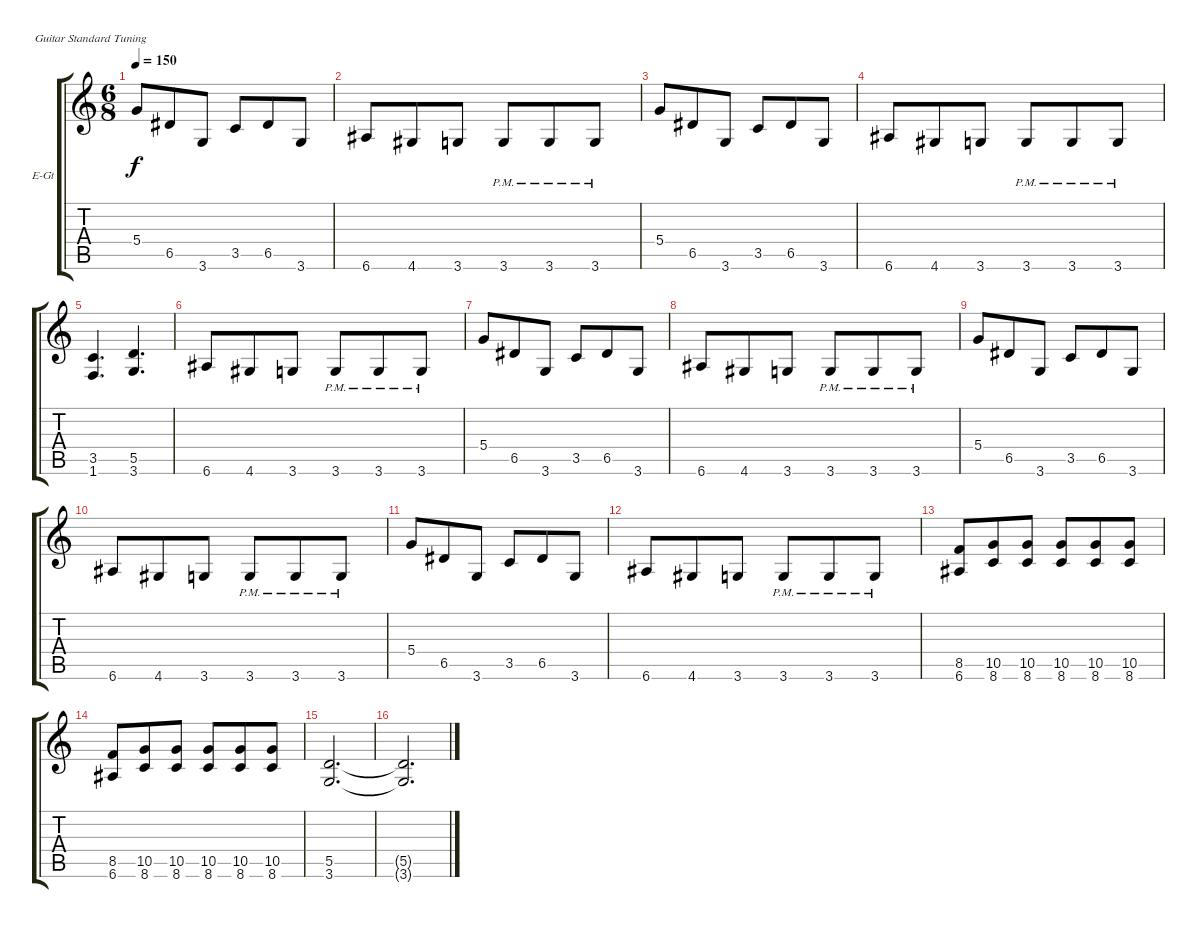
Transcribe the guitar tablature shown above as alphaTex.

\defaultSystemsLayout 4
\bracketExtendMode groupsimilarinstruments
\firstSystemTrackNameOrientation horizontal
\otherSystemsTrackNameOrientation horizontal
\track ("Electric Guitar" "E-Gt") {instrument overdrivenguitar}
\staff {score tabs}
\tuning (E4 B3 G3 D3 A2 E2)
\ts (6 8)
\tempo 150
\clef g2
\ks c
5.4.8{dy f} 6.5.8 3.6.8 3.5.8 6.5.8 3.6.8 |
6.6.8 4.6.8 3.6.8 3.6{pm}.8 3.6{pm}.8 3.6{pm}.8 |
5.4.8 6.5.8 3.6.8 3.5.8 6.5.8 3.6.8 |
6.6.8 4.6.8 3.6.8 3.6{pm}.8 3.6{pm}.8 3.6{pm}.8 |
(1.6 3.5).4{d} (3.6 5.5).4{d} |
6.6.8 4.6.8 3.6.8 3.6{pm}.8 3.6{pm}.8 3.6{pm}.8 |
5.4.8 6.5.8 3.6.8 3.5.8 6.5.8 3.6.8 |
6.6.8 4.6.8 3.6.8 3.6{pm}.8 3.6{pm}.8 3.6{pm}.8 |
5.4.8 6.5.8 3.6.8 3.5.8 6.5.8 3.6.8 |
6.6.8 4.6.8 3.6.8 3.6{pm}.8 3.6{pm}.8 3.6{pm}.8 |
5.4.8 6.5.8 3.6.8 3.5.8 6.5.8 3.6.8 |
6.6.8 4.6.8 3.6.8 3.6{pm}.8 3.6{pm}.8 3.6{pm}.8 |
(6.6 8.5).8 (8.6 10.5).8 (8.6 10.5).8 (8.6 10.5).8 (8.6 10.5).8 (8.6 10.5).8 |
(6.6 8.5).8 (8.6 10.5).8 (8.6 10.5).8 (8.6 10.5).8 (8.6 10.5).8 (8.6 10.5).8 |
(3.6 5.5).2{d} |
(3.6{t} 5.5{t}).2{d}
